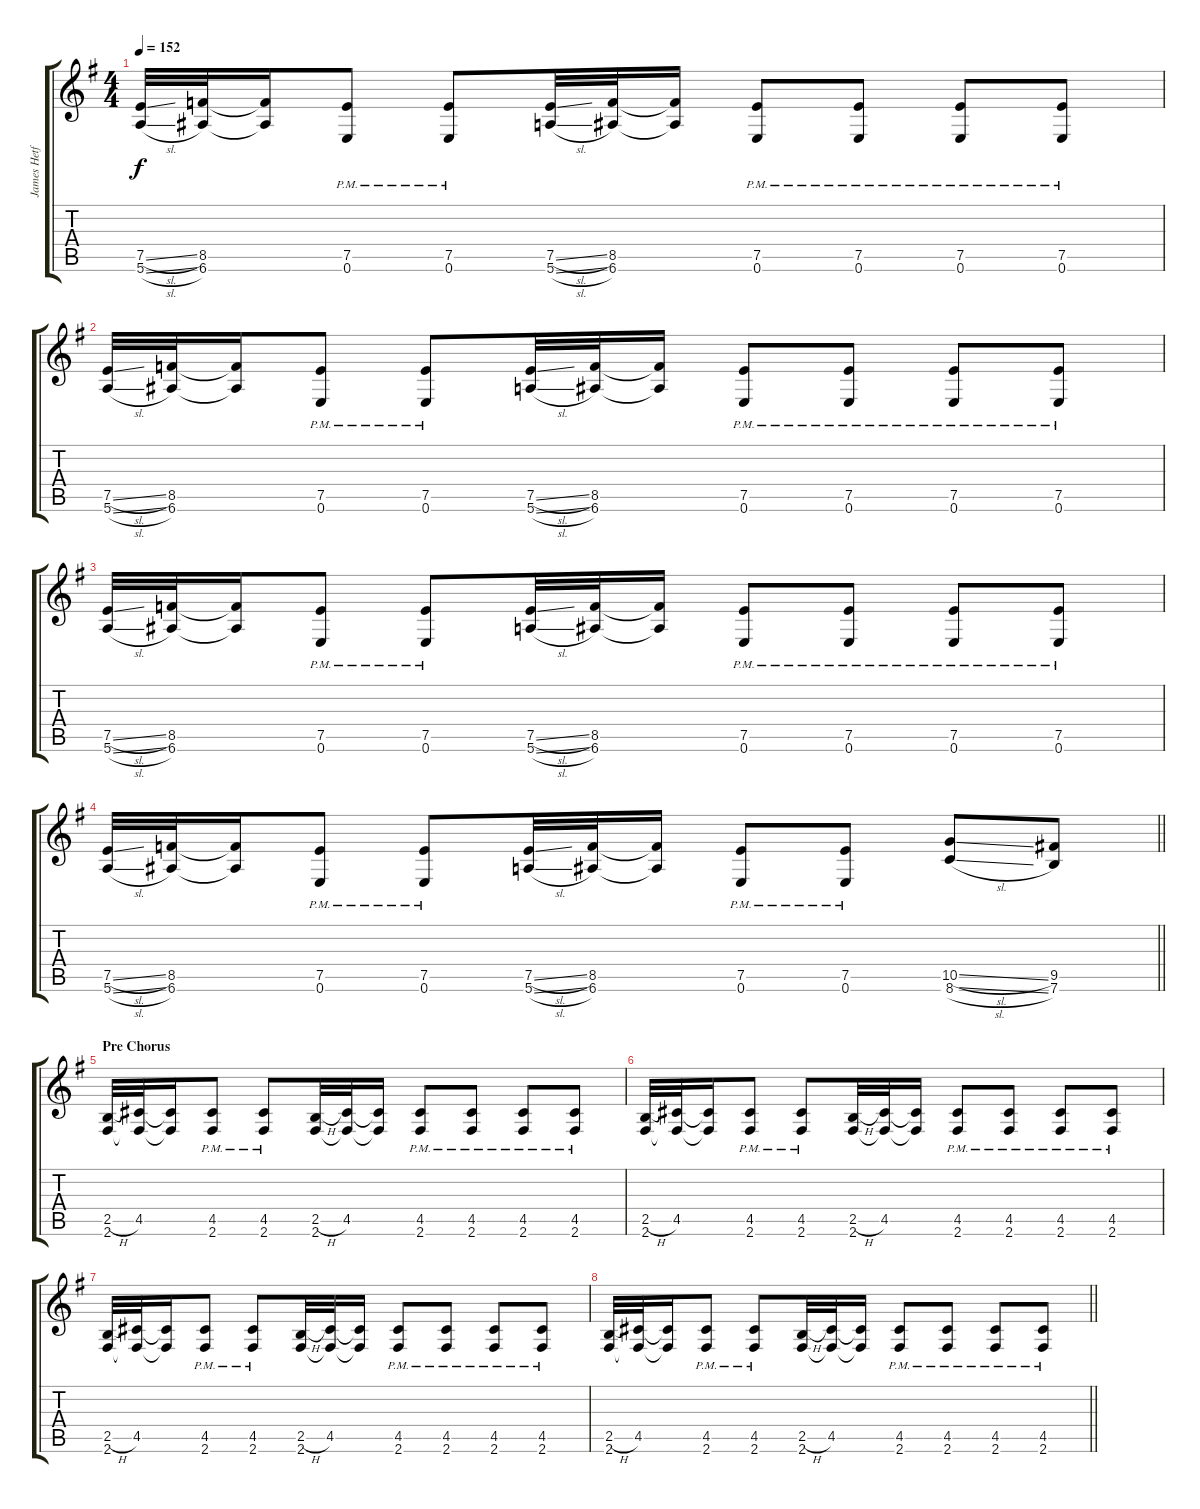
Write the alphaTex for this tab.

\track ("James Hetfield" "James Hetf") {instrument distortionguitar}
\staff {score tabs}
\tuning (E4 B3 G3 D3 A2 E2) {hide}
\ts (4 4)
\tempo 152
\clef g2
\ks g
(7.5{sl} 5.6{sl}).32{dy f} (8.5 6.6).32 (8.5{t} 6.6{t}).16 (7.5{pm} 0.6{pm}).8 (7.5{pm} 0.6{pm}).8 (7.5{sl} 5.6{sl}).32 (8.5 6.6).32 (8.5{t} 6.6{t}).16 (7.5{pm} 0.6{pm}).8 (7.5{pm} 0.6{pm}).8 (7.5{pm} 0.6{pm}).8 (7.5{pm} 0.6{pm}).8 |
(7.5{sl} 5.6{sl}).32 (8.5 6.6).32 (8.5{t} 6.6{t}).16 (7.5{pm} 0.6{pm}).8 (7.5{pm} 0.6{pm}).8 (7.5{sl} 5.6{sl}).32 (8.5 6.6).32 (8.5{t} 6.6{t}).16 (7.5{pm} 0.6{pm}).8 (7.5{pm} 0.6{pm}).8 (7.5{pm} 0.6{pm}).8 (7.5{pm} 0.6{pm}).8 |
(7.5{sl} 5.6{sl}).32 (8.5 6.6).32 (8.5{t} 6.6{t}).16 (7.5{pm} 0.6{pm}).8 (7.5{pm} 0.6{pm}).8 (7.5{sl} 5.6{sl}).32 (8.5 6.6).32 (8.5{t} 6.6{t}).16 (7.5{pm} 0.6{pm}).8 (7.5{pm} 0.6{pm}).8 (7.5{pm} 0.6{pm}).8 (7.5{pm} 0.6{pm}).8 |
\barLineRight lightlight
(7.5{sl} 5.6{sl}).32 (8.5 6.6).32 (8.5{t} 6.6{t}).16 (7.5{pm} 0.6{pm}).8 (7.5{pm} 0.6{pm}).8 (7.5{sl} 5.6{sl}).32 (8.5 6.6).32 (8.5{t} 6.6{t}).16 (7.5{pm} 0.6{pm}).8 (7.5{pm} 0.6{pm}).8 (10.5{sl} 8.6{sl}).8 (9.5 7.6).8 |
\section ("" "Pre Chorus")
(2.5{h} 2.6).32 (4.5 2.6{t}).32 (4.5{t} 2.6{t}).16 (4.5{pm} 2.6{pm}).8 (4.5{pm} 2.6{pm}).8 (2.5{h} 2.6).32 (4.5 2.6{t}).32 (4.5{t} 2.6{t}).16 (4.5{pm} 2.6{pm}).8 (4.5{pm} 2.6{pm}).8 (4.5{pm} 2.6{pm}).8 (4.5{pm} 2.6{pm}).8 |
(2.5{h} 2.6).32 (4.5 2.6{t}).32 (4.5{t} 2.6{t}).16 (4.5{pm} 2.6{pm}).8 (4.5{pm} 2.6{pm}).8 (2.5{h} 2.6).32 (4.5 2.6{t}).32 (4.5{t} 2.6{t}).16 (4.5{pm} 2.6{pm}).8 (4.5{pm} 2.6{pm}).8 (4.5{pm} 2.6{pm}).8 (4.5{pm} 2.6{pm}).8 |
(2.5{h} 2.6).32 (4.5 2.6{t}).32 (4.5{t} 2.6{t}).16 (4.5{pm} 2.6{pm}).8 (4.5{pm} 2.6{pm}).8 (2.5{h} 2.6).32 (4.5 2.6{t}).32 (4.5{t} 2.6{t}).16 (4.5{pm} 2.6{pm}).8 (4.5{pm} 2.6{pm}).8 (4.5{pm} 2.6{pm}).8 (4.5{pm} 2.6{pm}).8 |
\barLineRight lightlight
(2.5{h} 2.6).32 (4.5 2.6{t}).32 (4.5{t} 2.6{t}).16 (4.5{pm} 2.6{pm}).8 (4.5{pm} 2.6{pm}).8 (2.5{h} 2.6).32 (4.5 2.6{t}).32 (4.5{t} 2.6{t}).16 (4.5{pm} 2.6{pm}).8 (4.5{pm} 2.6{pm}).8 (4.5{pm} 2.6{pm}).8 (4.5{pm} 2.6{pm}).8
